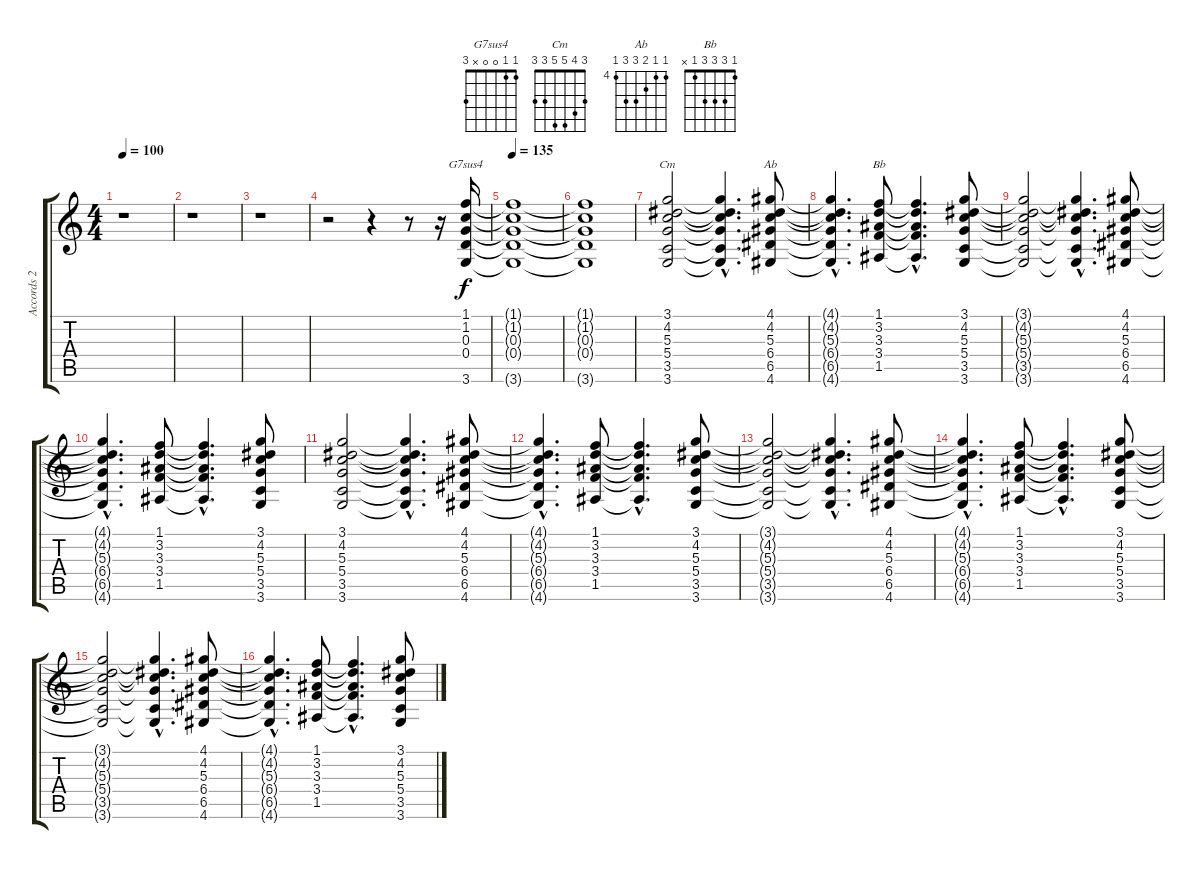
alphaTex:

\track ("Accords 2" "Accords 2") {instrument overdrivenguitar}
\staff {score tabs}
\tuning (E4 B3 G3 D3 A2 E2) {hide}
\chord ("G7sus4" 1 1 0 0 x 3)
\chord ("Cm" 3 4 5 5 3 3)
\chord ("Ab" 4 4 5 6 6 4) {firstfret 4}
\chord ("Bb" 1 3 3 3 1 x)
\ts (4 4)
\tempo 100
\clef g2
\ks c
r.1{dy f instrument overdrivenguitar} |
r.1 |
r.1 |
r.2 r.4 r.8 r.16 (1.1 1.2 0.3 0.4 3.6).16{ch "G7sus4"} |
\tempo 135
(1.1{t} 1.2{t} 0.3{t} 0.4{t} 3.6{t}).1 |
(1.1{t} 1.2{t} 0.3{t} 0.4{t} 3.6{t}).1 |
(3.1 4.2 5.3 5.4 3.5 3.6).2{ch "Cm"} (3.1{hac t} 4.2{hac t} 5.3{hac t} 5.4{hac t} 3.5{hac t} 3.6{hac t}).4{d} (4.1 4.2 5.3 6.4 6.5 4.6).8{ch "Ab"} |
(4.1{hac t} 4.2{hac t} 5.3{hac t} 6.4{hac t} 6.5{hac t} 4.6{hac t}).4{d} (1.1 3.2 3.3 3.4 1.5).8{ch "Bb"} (1.1{hac t} 3.2{hac t} 3.3{hac t} 3.4{hac t} 1.5{hac t}).4{d} (3.1 4.2 5.3 5.4 3.5 3.6).8 |
(3.1{t} 4.2{t} 5.3{t} 5.4{t} 3.5{t} 3.6{t}).2 (3.1{hac t} 4.2{hac t} 5.3{hac t} 5.4{hac t} 3.5{hac t} 3.6{hac t}).4{d} (4.1 4.2 5.3 6.4 6.5 4.6).8 |
(4.1{hac t} 4.2{hac t} 5.3{hac t} 6.4{hac t} 6.5{hac t} 4.6{hac t}).4{d} (1.1 3.2 3.3 3.4 1.5).8 (1.1{hac t} 3.2{hac t} 3.3{hac t} 3.4{hac t} 1.5{hac t}).4{d} (3.1 4.2 5.3 5.4 3.5 3.6).8 |
(3.1 4.2 5.3 5.4 3.5 3.6).2 (3.1{hac t} 4.2{hac t} 5.3{hac t} 5.4{hac t} 3.5{hac t} 3.6{hac t}).4{d} (4.1 4.2 5.3 6.4 6.5 4.6).8 |
(4.1{hac t} 4.2{hac t} 5.3{hac t} 6.4{hac t} 6.5{hac t} 4.6{hac t}).4{d} (1.1 3.2 3.3 3.4 1.5).8 (1.1{hac t} 3.2{hac t} 3.3{hac t} 3.4{hac t} 1.5{hac t}).4{d} (3.1 4.2 5.3 5.4 3.5 3.6).8 |
(3.1{t} 4.2{t} 5.3{t} 5.4{t} 3.5{t} 3.6{t}).2 (3.1{hac t} 4.2{hac t} 5.3{hac t} 5.4{hac t} 3.5{hac t} 3.6{hac t}).4{d} (4.1 4.2 5.3 6.4 6.5 4.6).8 |
(4.1{hac t} 4.2{hac t} 5.3{hac t} 6.4{hac t} 6.5{hac t} 4.6{hac t}).4{d} (1.1 3.2 3.3 3.4 1.5).8 (1.1{hac t} 3.2{hac t} 3.3{hac t} 3.4{hac t} 1.5{hac t}).4{d} (3.1 4.2 5.3 5.4 3.5 3.6).8 |
(3.1{t} 4.2{t} 5.3{t} 5.4{t} 3.5{t} 3.6{t}).2 (3.1{hac t} 4.2{hac t} 5.3{hac t} 5.4{hac t} 3.5{hac t} 3.6{hac t}).4{d} (4.1 4.2 5.3 6.4 6.5 4.6).8 |
(4.1{hac t} 4.2{hac t} 5.3{hac t} 6.4{hac t} 6.5{hac t} 4.6{hac t}).4{d} (1.1 3.2 3.3 3.4 1.5).8 (1.1{hac t} 3.2{hac t} 3.3{hac t} 3.4{hac t} 1.5{hac t}).4{d} (3.1 4.2 5.3 5.4 3.5 3.6).8
